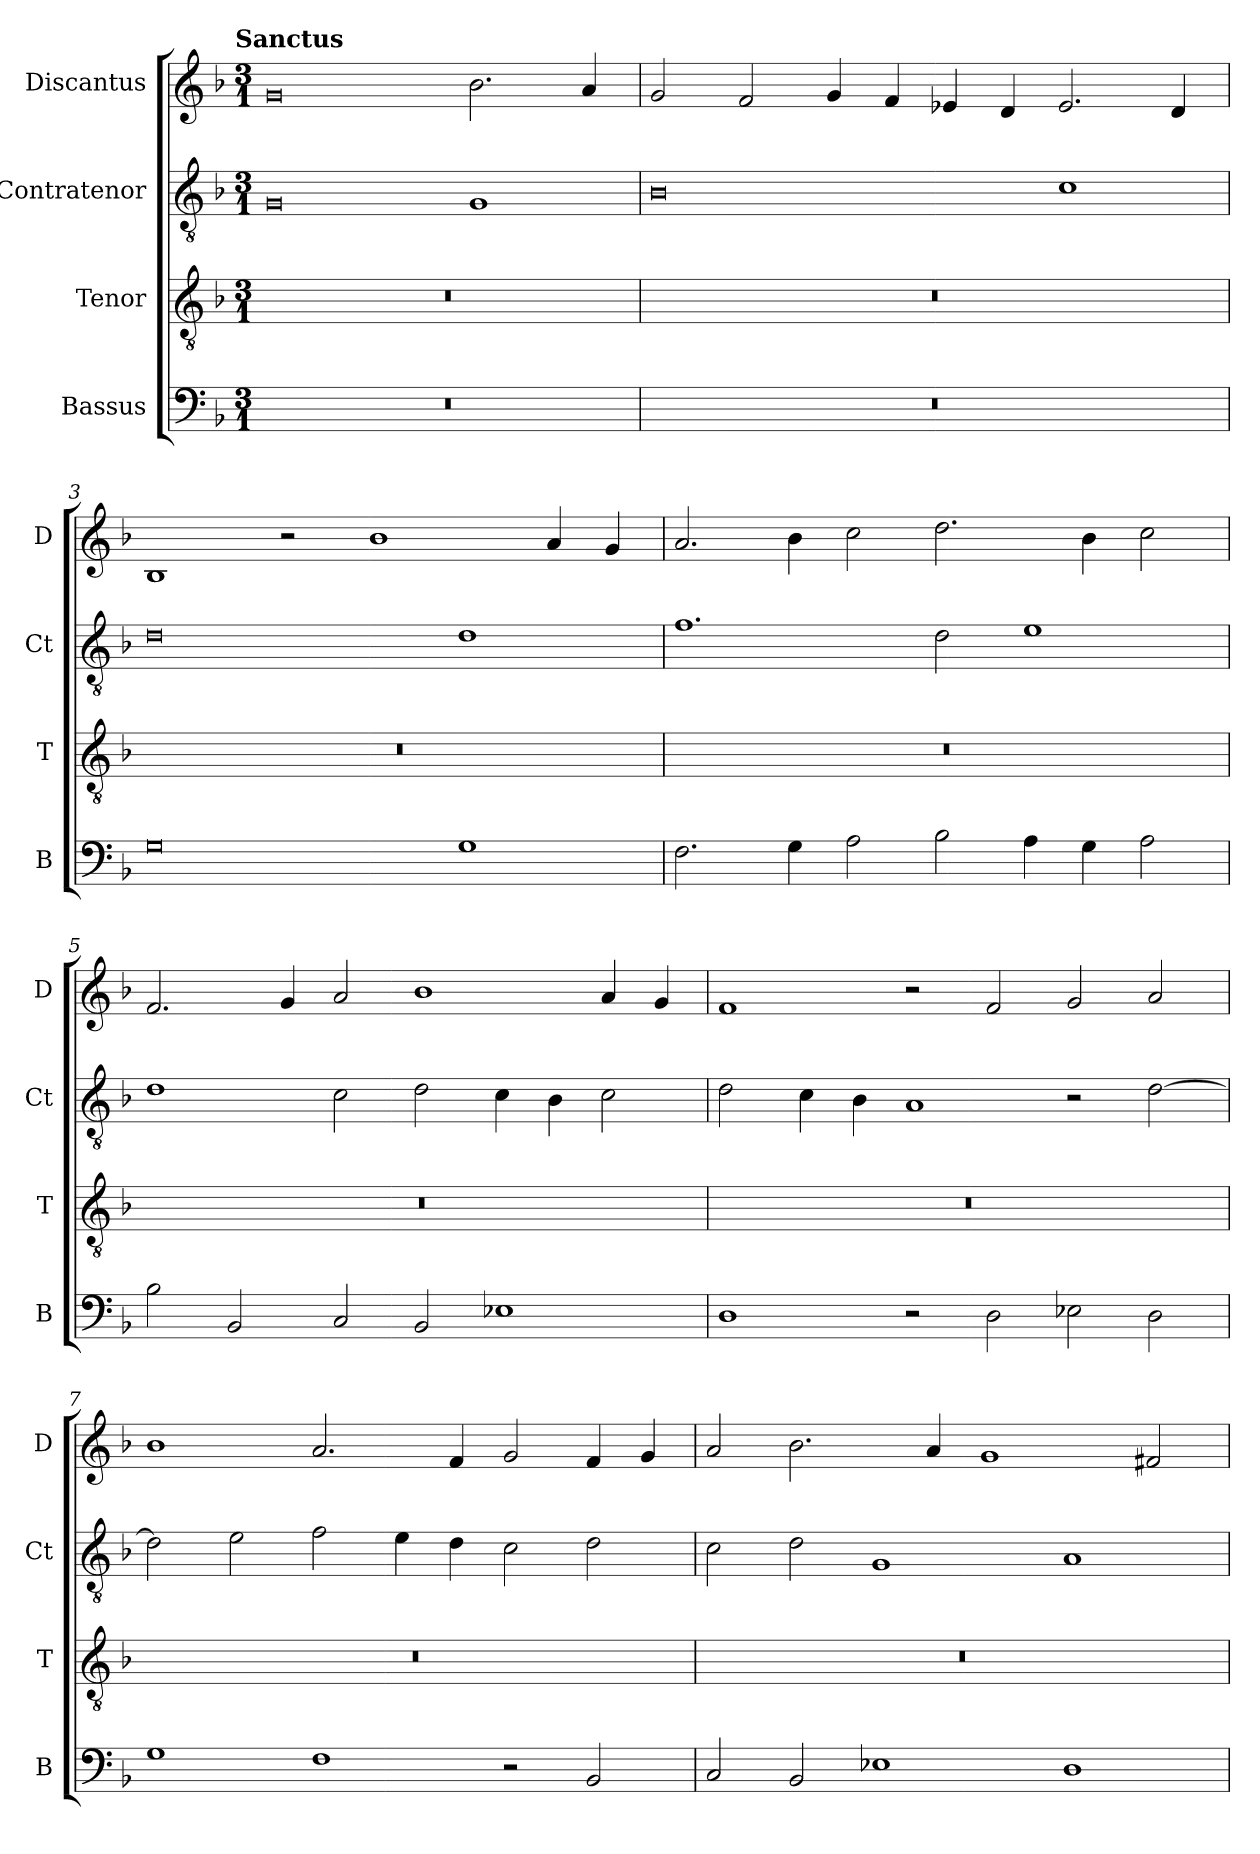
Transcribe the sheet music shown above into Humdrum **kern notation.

**kern	**kern	**kern	**kern
*part4	*part3	*part2	*part1
*staff4	*staff3	*staff2	*staff1
*I"Bassus	*I"Tenor	*I"Contratenor	*I"Discantus
*I'B	*I'T	*I'Ct	*I'D
*clefF4	*clefGv2	*clefGv2	*clefG2
*k[b-]	*k[b-]	*k[b-]	*k[b-]
!!LO:TX:omd:t=Sanctus
*M3/1	*M3/1	*M3/1	*M3/1
=1	=1	=1	=1
0.r	0.r	0G	0g
.	.	1G	2.b-\
.	.	.	4a/
=2	=2	=2	=2
0.r	0.r	0B-	2g/
.	.	.	2f/
.	.	.	4g/
.	.	.	4f/
.	.	.	4e-X/
.	.	.	4d/
.	.	1c	2.e-/
.	.	.	4d/
=3	=3	=3	=3
0G	0.r	0d	1B-
.	.	.	2r
.	.	.	1b-
1G	.	1d	.
.	.	.	4a/
.	.	.	4g/
=4	=4	=4	=4
2.F\	0.r	1.f	2.a/
4G\	.	.	4b-\
2A\	.	.	2cc\
2B-\	.	2d\	2.dd\
4A\	.	1e	.
4G\	.	.	4b-\
2A\	.	.	2cc\
=5	=5	=5	=5
2B-\	0.r	1d	2.f/
2BB-/	.	.	.
.	.	.	4g/
2C/	.	2c\	2a/
2BB-/	.	2d\	1b-
1E-X	.	4c\	.
.	.	4B-\	.
.	.	2c\	4a/
.	.	.	4g/
=6	=6	=6	=6
1D	0.r	2d\	1f
.	.	4c\	.
.	.	4B-\	.
2r	.	1A	2r
2D\	.	.	2f/
2E-X\	.	2r	2g/
2D\	.	[2d\	2a/
=7	=7	=7	=7
1G	0.r	2d\]	1b-
.	.	2e\	.
1F	.	2f\	2.a/
.	.	4e\	.
.	.	4d\	4f/
2r	.	2c\	2g/
2BB-/	.	2d\	4f/
.	.	.	4g/
=8	=8	=8	=8
2C/	0.r	2c\	2a/
2BB-/	.	2d\	2.b-\
1E-X	.	1G	.
.	.	.	4a/
.	.	.	1g
1D	.	1A	.
.	.	.	2f#X/
=	=	=	=
*-	*-	*-	*-
